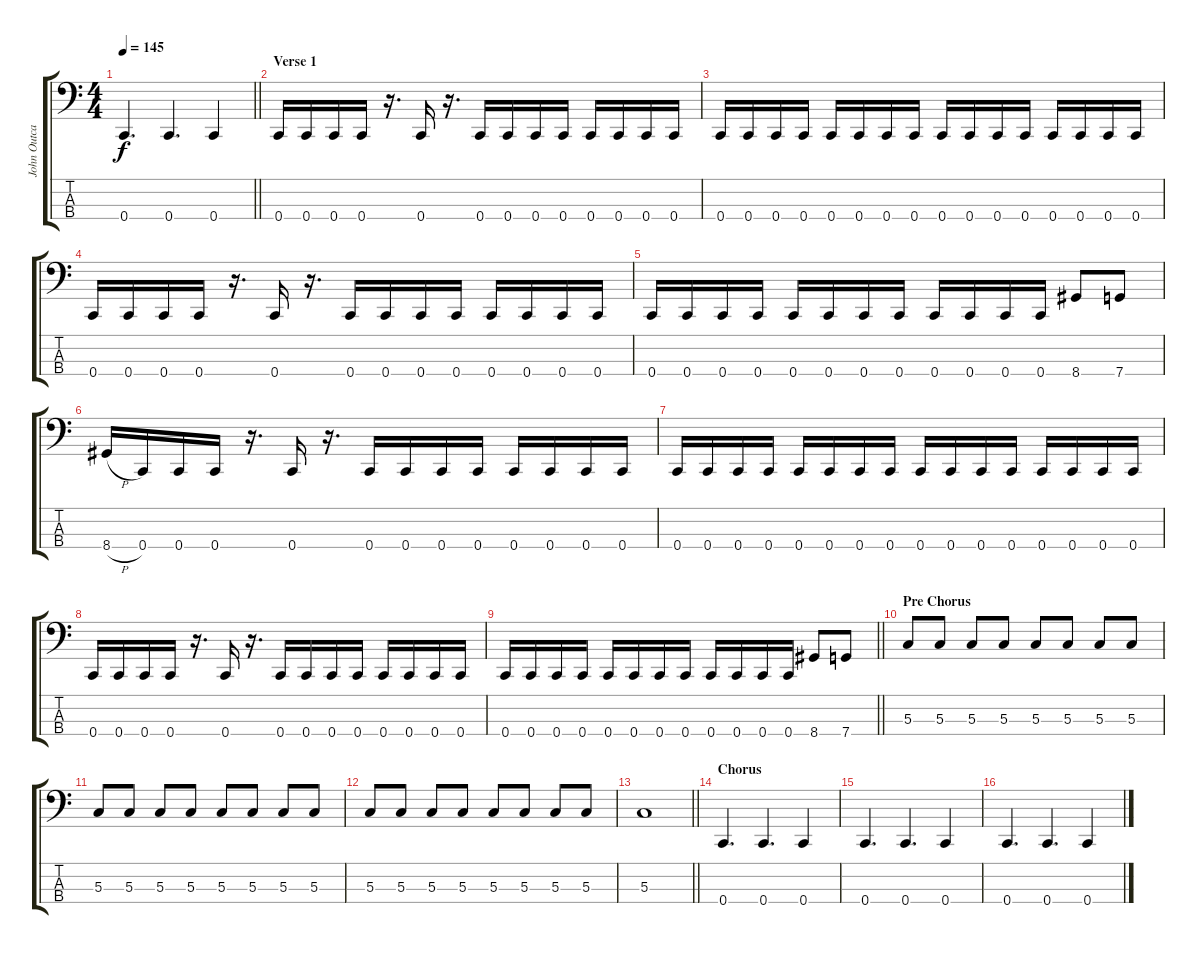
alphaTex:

\track ("John Outcault" "John Outca") {instrument electricbasspick}
\staff {score tabs}
\tuning (F2 C2 G1 C1) {hide}
\ts (4 4)
\tempo 145
\clef f4
\barLineRight lightlight
\ks c
0.4.4{d dy f} 0.4.4{d} 0.4.4 |
\section ("" "Verse 1")
0.4.16 0.4.16 0.4.16 0.4.16 r.16{d} 0.4.16 r.16{d} 0.4.16 0.4.16 0.4.16 0.4.16 0.4.16 0.4.16 0.4.16 0.4.16 |
0.4.16 0.4.16 0.4.16 0.4.16 0.4.16 0.4.16 0.4.16 0.4.16 0.4.16 0.4.16 0.4.16 0.4.16 0.4.16 0.4.16 0.4.16 0.4.16 |
0.4.16 0.4.16 0.4.16 0.4.16 r.16{d} 0.4.16 r.16{d} 0.4.16 0.4.16 0.4.16 0.4.16 0.4.16 0.4.16 0.4.16 0.4.16 |
0.4.16 0.4.16 0.4.16 0.4.16 0.4.16 0.4.16 0.4.16 0.4.16 0.4.16 0.4.16 0.4.16 0.4.16 8.4.8 7.4.8 |
8.4{h}.16 0.4.16 0.4.16 0.4.16 r.16{d} 0.4.16 r.16{d} 0.4.16 0.4.16 0.4.16 0.4.16 0.4.16 0.4.16 0.4.16 0.4.16 |
0.4.16 0.4.16 0.4.16 0.4.16 0.4.16 0.4.16 0.4.16 0.4.16 0.4.16 0.4.16 0.4.16 0.4.16 0.4.16 0.4.16 0.4.16 0.4.16 |
0.4.16 0.4.16 0.4.16 0.4.16 r.16{d} 0.4.16 r.16{d} 0.4.16 0.4.16 0.4.16 0.4.16 0.4.16 0.4.16 0.4.16 0.4.16 |
\barLineRight lightlight
0.4.16 0.4.16 0.4.16 0.4.16 0.4.16 0.4.16 0.4.16 0.4.16 0.4.16 0.4.16 0.4.16 0.4.16 8.4.8 7.4.8 |
\section ("" "Pre Chorus")
5.3.8 5.3.8 5.3.8 5.3.8 5.3.8 5.3.8 5.3.8 5.3.8 |
5.3.8 5.3.8 5.3.8 5.3.8 5.3.8 5.3.8 5.3.8 5.3.8 |
5.3.8 5.3.8 5.3.8 5.3.8 5.3.8 5.3.8 5.3.8 5.3.8 |
\barLineRight lightlight
5.3.1 |
\section ("" "Chorus")
0.4.4{d} 0.4.4{d} 0.4.4 |
0.4.4{d} 0.4.4{d} 0.4.4 |
0.4.4{d} 0.4.4{d} 0.4.4
